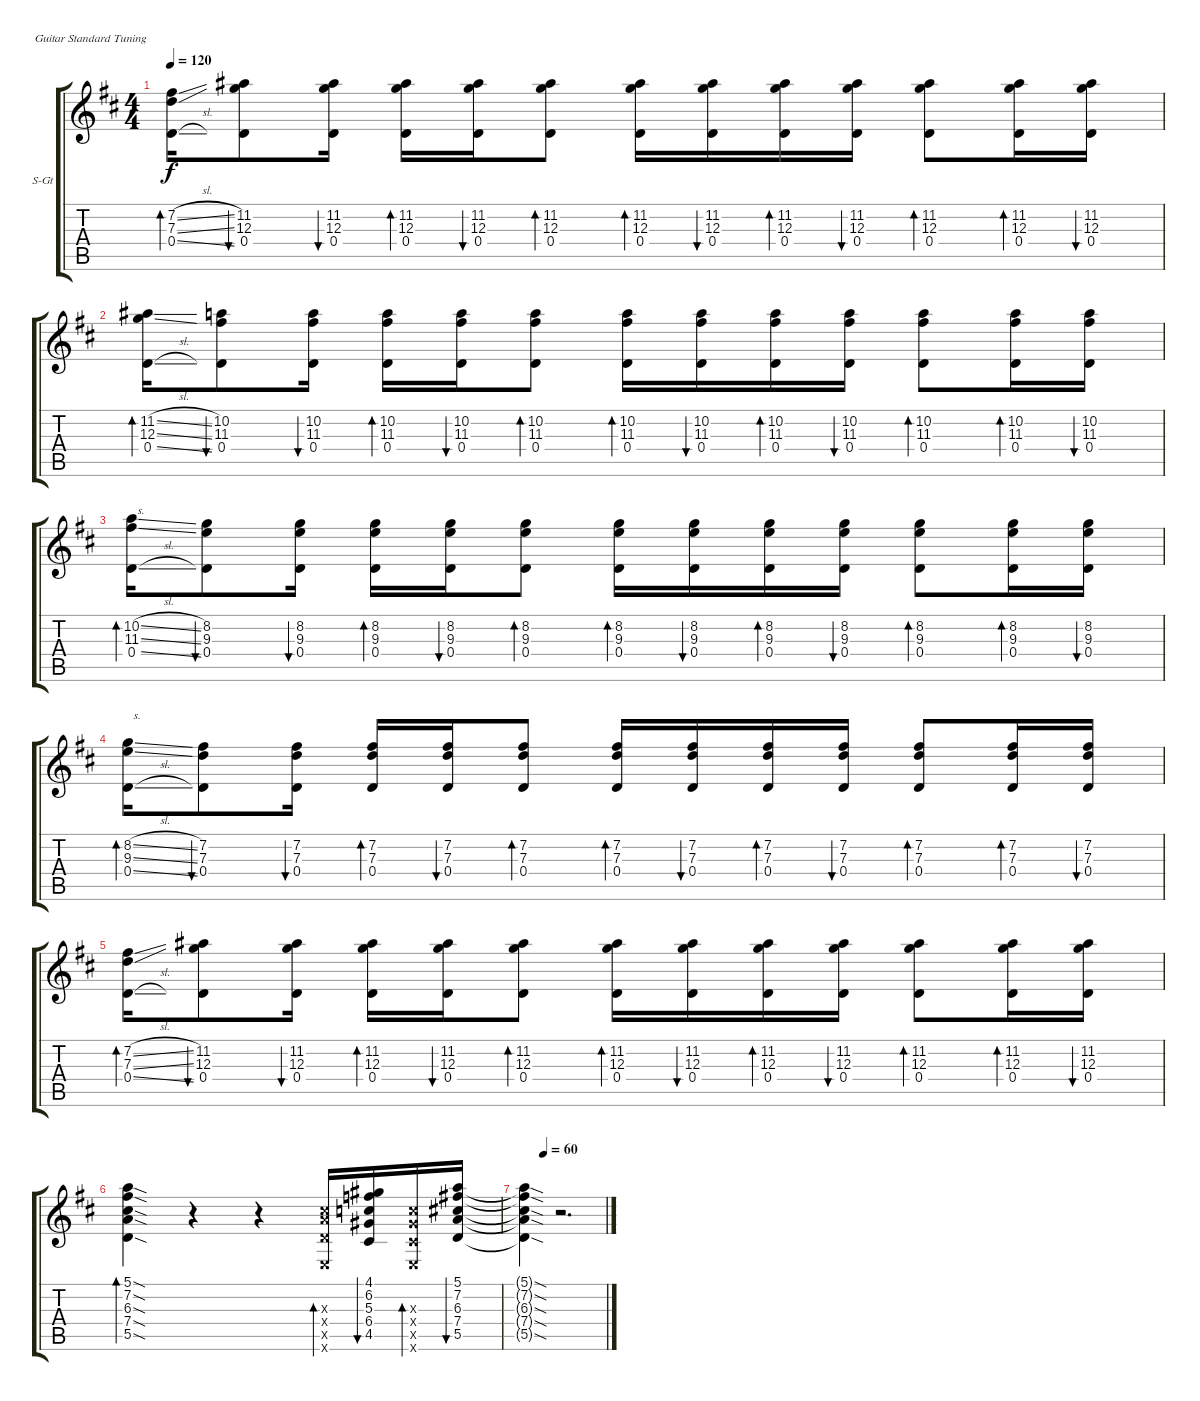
\bracketExtendMode groupsimilarinstruments
\firstSystemTrackNameOrientation horizontal
\otherSystemsTrackNameOrientation horizontal
\track ("A.Guitar 1" "S-Gt") {instrument acousticguitarsteel}
\staff {score tabs}
\tuning (E4 B3 G3 D3 A2 E2)
\ts (4 4)
\tempo 120
\clef g2
\ks d
(7.2{sl} 7.3{sl} 0.4{sl}).16{bd 30 dy f} (11.2 12.3 0.4).8{bu 30} (11.2 12.3 0.4).16{bu 30} (11.2 12.3 0.4).16{bd 30} (11.2 12.3 0.4).16{bu 30} (11.2 12.3 0.4).8{bd 30} (11.2 12.3 0.4).16{bd 30} (11.2 12.3 0.4).16{bu 30} (11.2 12.3 0.4).16{bd 30} (11.2 12.3 0.4).16{bu 30} (11.2 12.3 0.4).8{bd 30} (11.2 12.3 0.4).16{bd 30} (11.2 12.3 0.4).16{bu 30} |
(11.2{sl} 12.3{sl} 0.4{sl}).16{bd 30} (10.2 11.3 0.4).8{bu 30} (10.2 11.3 0.4).16{bu 30} (10.2 11.3 0.4).16{bd 30} (10.2 11.3 0.4).16{bu 30} (10.2 11.3 0.4).8{bd 30} (10.2 11.3 0.4).16{bd 30} (10.2 11.3 0.4).16{bu 30} (10.2 11.3 0.4).16{bd 30} (10.2 11.3 0.4).16{bu 30} (10.2 11.3 0.4).8{bd 30} (10.2 11.3 0.4).16{bd 30} (10.2 11.3 0.4).16{bu 30} |
(10.2{sl} 11.3{sl} 0.4{sl}).16{bd 30 txt "  s."} (8.2 9.3 0.4).8{bu 30} (8.2 9.3 0.4).16{bu 30} (8.2 9.3 0.4).16{bd 30} (8.2 9.3 0.4).16{bu 30} (8.2 9.3 0.4).8{bd 30} (8.2 9.3 0.4).16{bd 30} (8.2 9.3 0.4).16{bu 30} (8.2 9.3 0.4).16{bd 30} (8.2 9.3 0.4).16{bu 30} (8.2 9.3 0.4).8{bd 30} (8.2 9.3 0.4).16{bd 30} (8.2 9.3 0.4).16{bu 30} |
(8.2{sl} 9.3{sl} 0.4{sl}).16{bd 30 txt "  s."} (7.2 7.3 0.4).8{bu 30} (7.2 7.3 0.4).16{bu 30} (7.2 7.3 0.4).16{bd 30} (7.2 7.3 0.4).16{bu 30} (7.2 7.3 0.4).8{bd 30} (7.2 7.3 0.4).16{bd 30} (7.2 7.3 0.4).16{bu 30} (7.2 7.3 0.4).16{bd 30} (7.2 7.3 0.4).16{bu 30} (7.2 7.3 0.4).8{bd 30} (7.2 7.3 0.4).16{bd 30} (7.2 7.3 0.4).16{bu 30} |
(7.2{sl} 7.3{sl} 0.4{sl}).16{bd 30} (11.2 12.3 0.4).8{bu 30} (11.2 12.3 0.4).16{bu 30} (11.2 12.3 0.4).16{bd 30} (11.2 12.3 0.4).16{bu 30} (11.2 12.3 0.4).8{bd 30} (11.2 12.3 0.4).16{bd 30} (11.2 12.3 0.4).16{bu 30} (11.2 12.3 0.4).16{bd 30} (11.2 12.3 0.4).16{bu 30} (11.2 12.3 0.4).8{bd 30} (11.2 12.3 0.4).16{bd 30} (11.2 12.3 0.4).16{bu 30} |
(5.1{sod} 7.2{sod} 6.3{sod} 7.4{sod} 5.5{sod}).4{bd 60} r.4 r.4 (6.3{x} 7.4{x} 5.5{x} 0.6{x}).16{bd 60} (4.1 6.2 5.3 6.4 4.5).16{bu 60} (5.3{x} 6.4{x} 4.5{x} 0.6{x}).16{bd 60} (5.1 7.2 6.3 7.4 5.5).16{bu 60} |
\tempo (60 0.25)
(5.1{sod t} 7.2{sod t} 6.3{sod t} 7.4{sod t} 5.5{sod t}).4 r.2{d}
